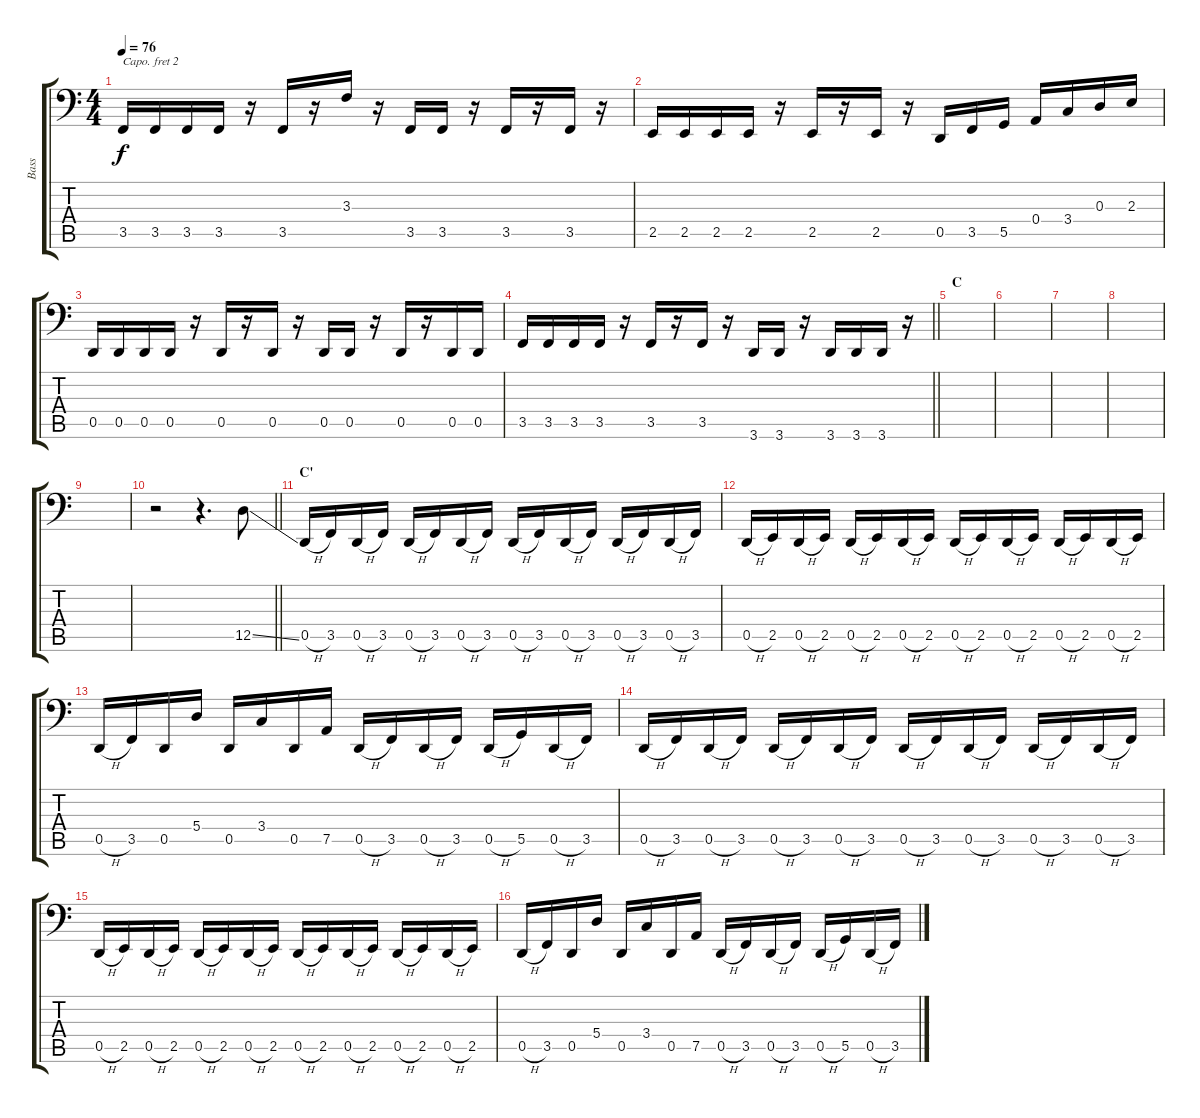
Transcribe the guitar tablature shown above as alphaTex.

\track ("Bass" "Bass") {instrument electricbassfinger}
\staff {score tabs}
\capo 2
\tuning (Bb2 F2 C2 G1 C1 A0) {hide}
\ts (4 4)
\tempo 76
\clef f4
\ks c
3.5.16{dy f} 3.5.16 3.5.16 3.5.16 r.16 3.5.16 r.16 3.3.16 r.16 3.5.16 3.5.16 r.16 3.5.16 r.16 3.5.16 r.16 |
2.5.16 2.5.16 2.5.16 2.5.16 r.16 2.5.16 r.16 2.5.16 r.16 0.5.16 3.5.16 5.5.16 0.4.16 3.4.16 0.3.16 2.3.16 |
0.5.16 0.5.16 0.5.16 0.5.16 r.16 0.5.16 r.16 0.5.16 r.16 0.5.16 0.5.16 r.16 0.5.16 r.16 0.5.16 0.5.16 |
\barLineRight lightlight
3.5.16 3.5.16 3.5.16 3.5.16 r.16 3.5.16 r.16 3.5.16 r.16 3.6.16 3.6.16 r.16 3.6.16 3.6.16 3.6.16 r.16 |
\section ("" "C")
|
|
|
|
|
\barLineRight lightlight
r.2 r.4{d} 12.5{ss}.8 |
\section ("" "C'")
0.5{h}.16 3.5.16 0.5{h}.16 3.5.16 0.5{h}.16 3.5.16 0.5{h}.16 3.5.16 0.5{h}.16 3.5.16 0.5{h}.16 3.5.16 0.5{h}.16 3.5.16 0.5{h}.16 3.5.16 |
0.5{h}.16 2.5.16 0.5{h}.16 2.5.16 0.5{h}.16 2.5.16 0.5{h}.16 2.5.16 0.5{h}.16 2.5.16 0.5{h}.16 2.5.16 0.5{h}.16 2.5.16 0.5{h}.16 2.5.16 |
0.5{h}.16 3.5.16 0.5.16 5.4.16 0.5.16 3.4.16 0.5.16 7.5.16 0.5{h}.16 3.5.16 0.5{h}.16 3.5.16 0.5{h}.16 5.5.16 0.5{h}.16 3.5.16 |
0.5{h}.16 3.5.16 0.5{h}.16 3.5.16 0.5{h}.16 3.5.16 0.5{h}.16 3.5.16 0.5{h}.16 3.5.16 0.5{h}.16 3.5.16 0.5{h}.16 3.5.16 0.5{h}.16 3.5.16 |
0.5{h}.16 2.5.16 0.5{h}.16 2.5.16 0.5{h}.16 2.5.16 0.5{h}.16 2.5.16 0.5{h}.16 2.5.16 0.5{h}.16 2.5.16 0.5{h}.16 2.5.16 0.5{h}.16 2.5.16 |
0.5{h}.16 3.5.16 0.5.16 5.4.16 0.5.16 3.4.16 0.5.16 7.5.16 0.5{h}.16 3.5.16 0.5{h}.16 3.5.16 0.5{h}.16 5.5.16 0.5{h}.16 3.5.16
